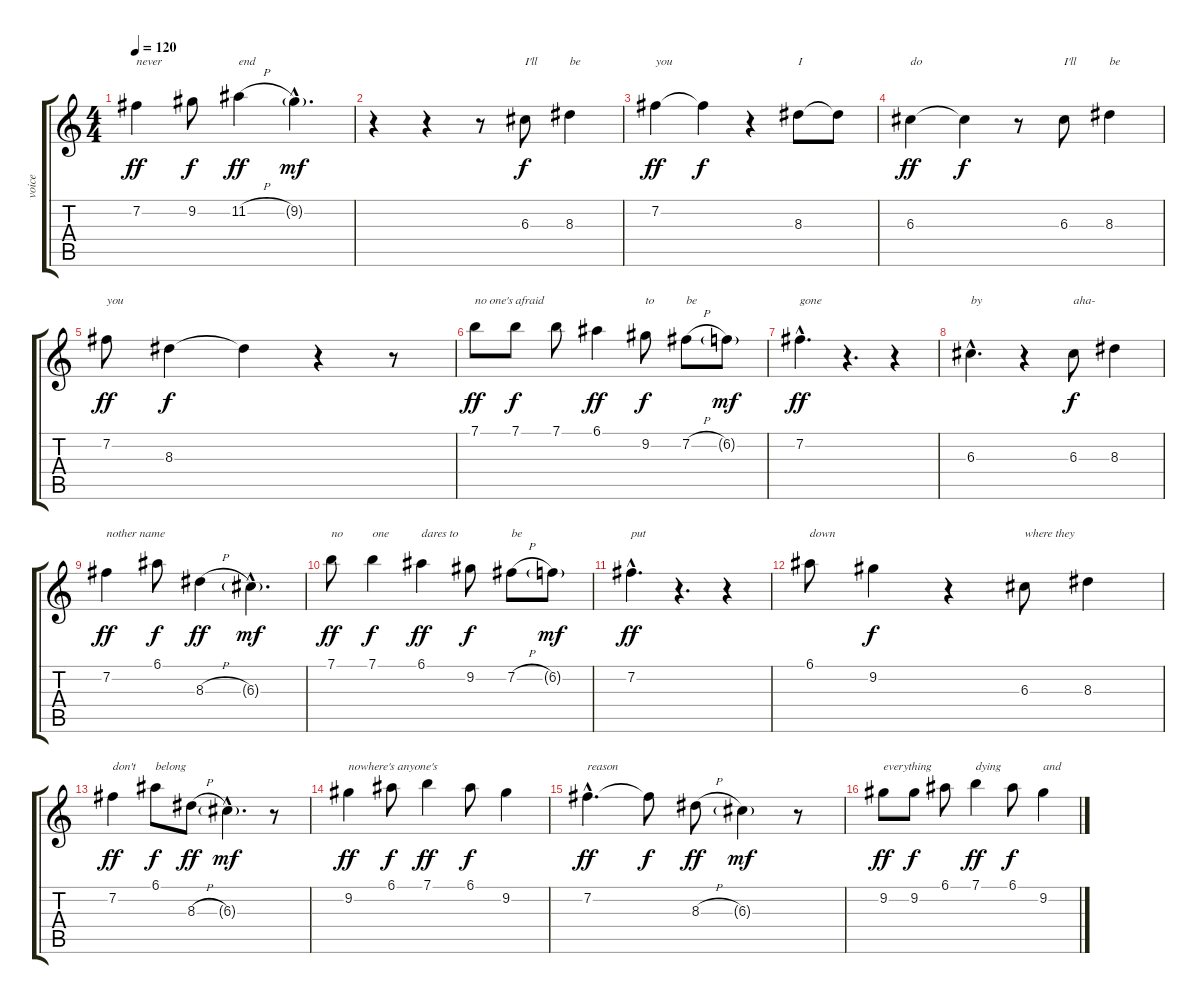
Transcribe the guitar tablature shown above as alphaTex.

\track ("voice" "voice") {instrument acousticguitarnylon}
\staff {score tabs}
\tuning (E4 B3 G3 D3 A2 E2) {hide}
\ts (4 4)
\tempo 120
\clef g2
\ks c
7.2.4{txt "never" dy ff} 9.2.8{dy f} 11.2{h}.4{txt "end" dy ff} 9.2{g hac}.4{d dy mf} |
r.4 r.4 r.8 6.3.8{txt "I'll" dy f} 8.3.4{txt "be"} |
7.2.4{txt "you" dy ff} 7.2{t}.4{dy f} r.4 8.3.8{txt "I"} 8.3{t}.8 |
6.3.4{txt "do" dy ff} 6.3{t}.4{dy f} r.8 6.3.8{txt "I'll"} 8.3.4{txt "be"} |
7.2.8{txt "you" dy ff} 8.3.4{dy f} 8.3{t}.4 r.4 r.8 |
7.1.8{txt "no one's afraid " dy ff} 7.1.8{dy f} 7.1.8 6.1.4{dy ff} 9.2.8{txt "to" dy f} 7.2{h}.8{txt "be"} 6.2{g}.8{dy mf} |
7.2{hac}.4{d txt "gone" dy ff} r.4{d} r.4 |
6.3{hac}.4{d txt "by"} r.4 6.3.8{txt "aha-" dy f} 8.3.4 |
7.2.4{txt "nother name" dy ff} 6.1.8{dy f} 8.3{h}.4{dy ff} 6.3{g hac}.4{d dy mf} |
7.1.8{txt "no" dy ff} 7.1.4{txt "one" dy f} 6.1.4{txt "dares to" dy ff} 9.2.8{dy f} 7.2{h}.8{txt "be"} 6.2{g}.8{dy mf} |
7.2{hac}.4{d txt "put" dy ff} r.4{d} r.4 |
6.1.8{txt "down"} 9.2.4{dy f} r.4 6.3.8{txt "where they"} 8.3.4 |
7.2.4{txt "don't" dy ff} 6.1.8{txt "belong" dy f} 8.3{h}.8{dy ff} 6.3{g hac}.4{d dy mf} r.8 |
9.2.4{txt "nowhere's anyone's" dy ff} 6.1.8{dy f} 7.1.4{dy ff} 6.1.8{dy f} 9.2.4 |
7.2{hac}.4{d txt "reason" dy ff} 7.2{t}.8{dy f} 8.3{h}.8{dy ff} 6.3{g}.4{dy mf} r.8 |
9.2.8{txt "everything" dy ff} 9.2.8{dy f} 6.1.8 7.1.4{txt "dying" dy ff} 6.1.8{dy f} 9.2.4{txt "and"}
